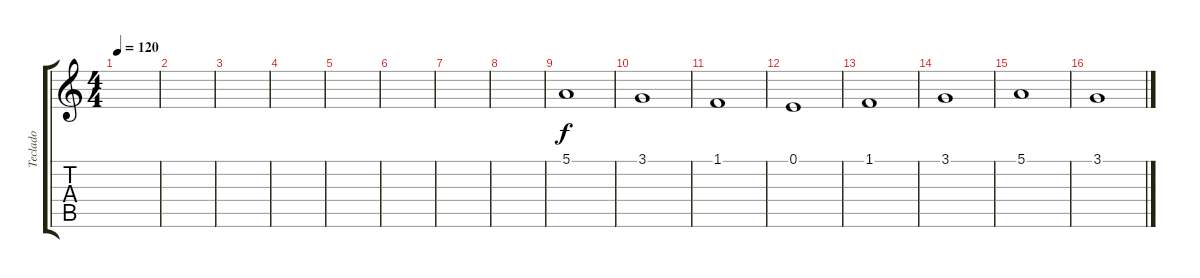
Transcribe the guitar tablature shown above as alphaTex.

\track ("Teclado" "Teclado") {instrument stringensemble1}
\staff {score tabs}
\tuning (E4 B3 G3 D3 A2 E2) {hide}
\ts (4 4)
\tempo 120
\clef g2
\ks c
|
|
|
|
|
|
|
|
5.1.1 |
3.1.1 |
1.1.1 |
0.1.1 |
1.1.1 |
3.1.1 |
5.1.1 |
3.1.1
